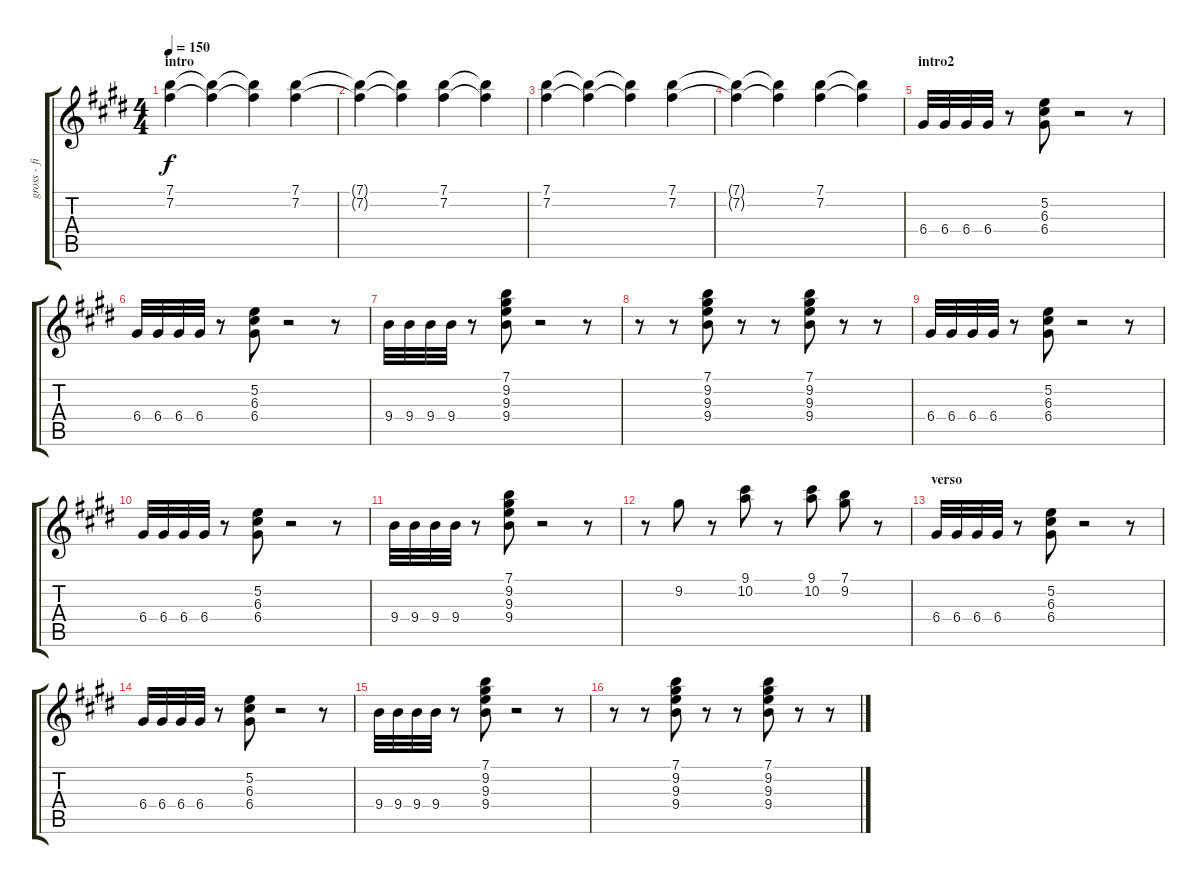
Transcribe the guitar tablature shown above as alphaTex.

\track ("gross - fills" "gross - fi") {instrument distortionguitar}
\staff {score tabs}
\tuning (E4 B3 G3 D3 A2 E2) {hide}
\ts (4 4)
\section ("" "intro")
\tempo 150
\clef g2
\ks e
(7.1 7.2).4{dy f instrument distortionguitar} (7.1{t} 7.2{t}).4 (7.1{t} 7.2{t}).4 (7.1 7.2).4 |
(7.1{t} 7.2{t}).4 (7.1{t} 7.2{t}).4 (7.1 7.2).4 (7.1{t} 7.2{t}).4 |
(7.1 7.2).4 (7.1{t} 7.2{t}).4 (7.1{t} 7.2{t}).4 (7.1 7.2).4 |
(7.1{t} 7.2{t}).4 (7.1{t} 7.2{t}).4 (7.1 7.2).4 (7.1{t} 7.2{t}).4 |
\section ("" "intro2")
6.4.32 6.4.32 6.4.32 6.4.32 r.8 (5.2 6.3 6.4).8 r.2 r.8 |
6.4.32 6.4.32 6.4.32 6.4.32 r.8 (5.2 6.3 6.4).8 r.2 r.8 |
9.4.32 9.4.32 9.4.32 9.4.32 r.8 (7.1 9.2 9.3 9.4).8 r.2 r.8 |
r.8 r.8 (7.1 9.2 9.3 9.4).8 r.8 r.8 (7.1 9.2 9.3 9.4).8 r.8 r.8 |
6.4.32 6.4.32 6.4.32 6.4.32 r.8 (5.2 6.3 6.4).8 r.2 r.8 |
6.4.32 6.4.32 6.4.32 6.4.32 r.8 (5.2 6.3 6.4).8 r.2 r.8 |
9.4.32 9.4.32 9.4.32 9.4.32 r.8 (7.1 9.2 9.3 9.4).8 r.2 r.8 |
r.8 9.2.8 r.8 (9.1 10.2).8 r.8 (9.1 10.2).8 (7.1 9.2).8 r.8 |
\section ("" "verso")
6.4.32 6.4.32 6.4.32 6.4.32 r.8 (5.2 6.3 6.4).8 r.2 r.8 |
6.4.32 6.4.32 6.4.32 6.4.32 r.8 (5.2 6.3 6.4).8 r.2 r.8 |
9.4.32 9.4.32 9.4.32 9.4.32 r.8 (7.1 9.2 9.3 9.4).8 r.2 r.8 |
r.8 r.8 (7.1 9.2 9.3 9.4).8 r.8 r.8 (7.1 9.2 9.3 9.4).8 r.8 r.8
